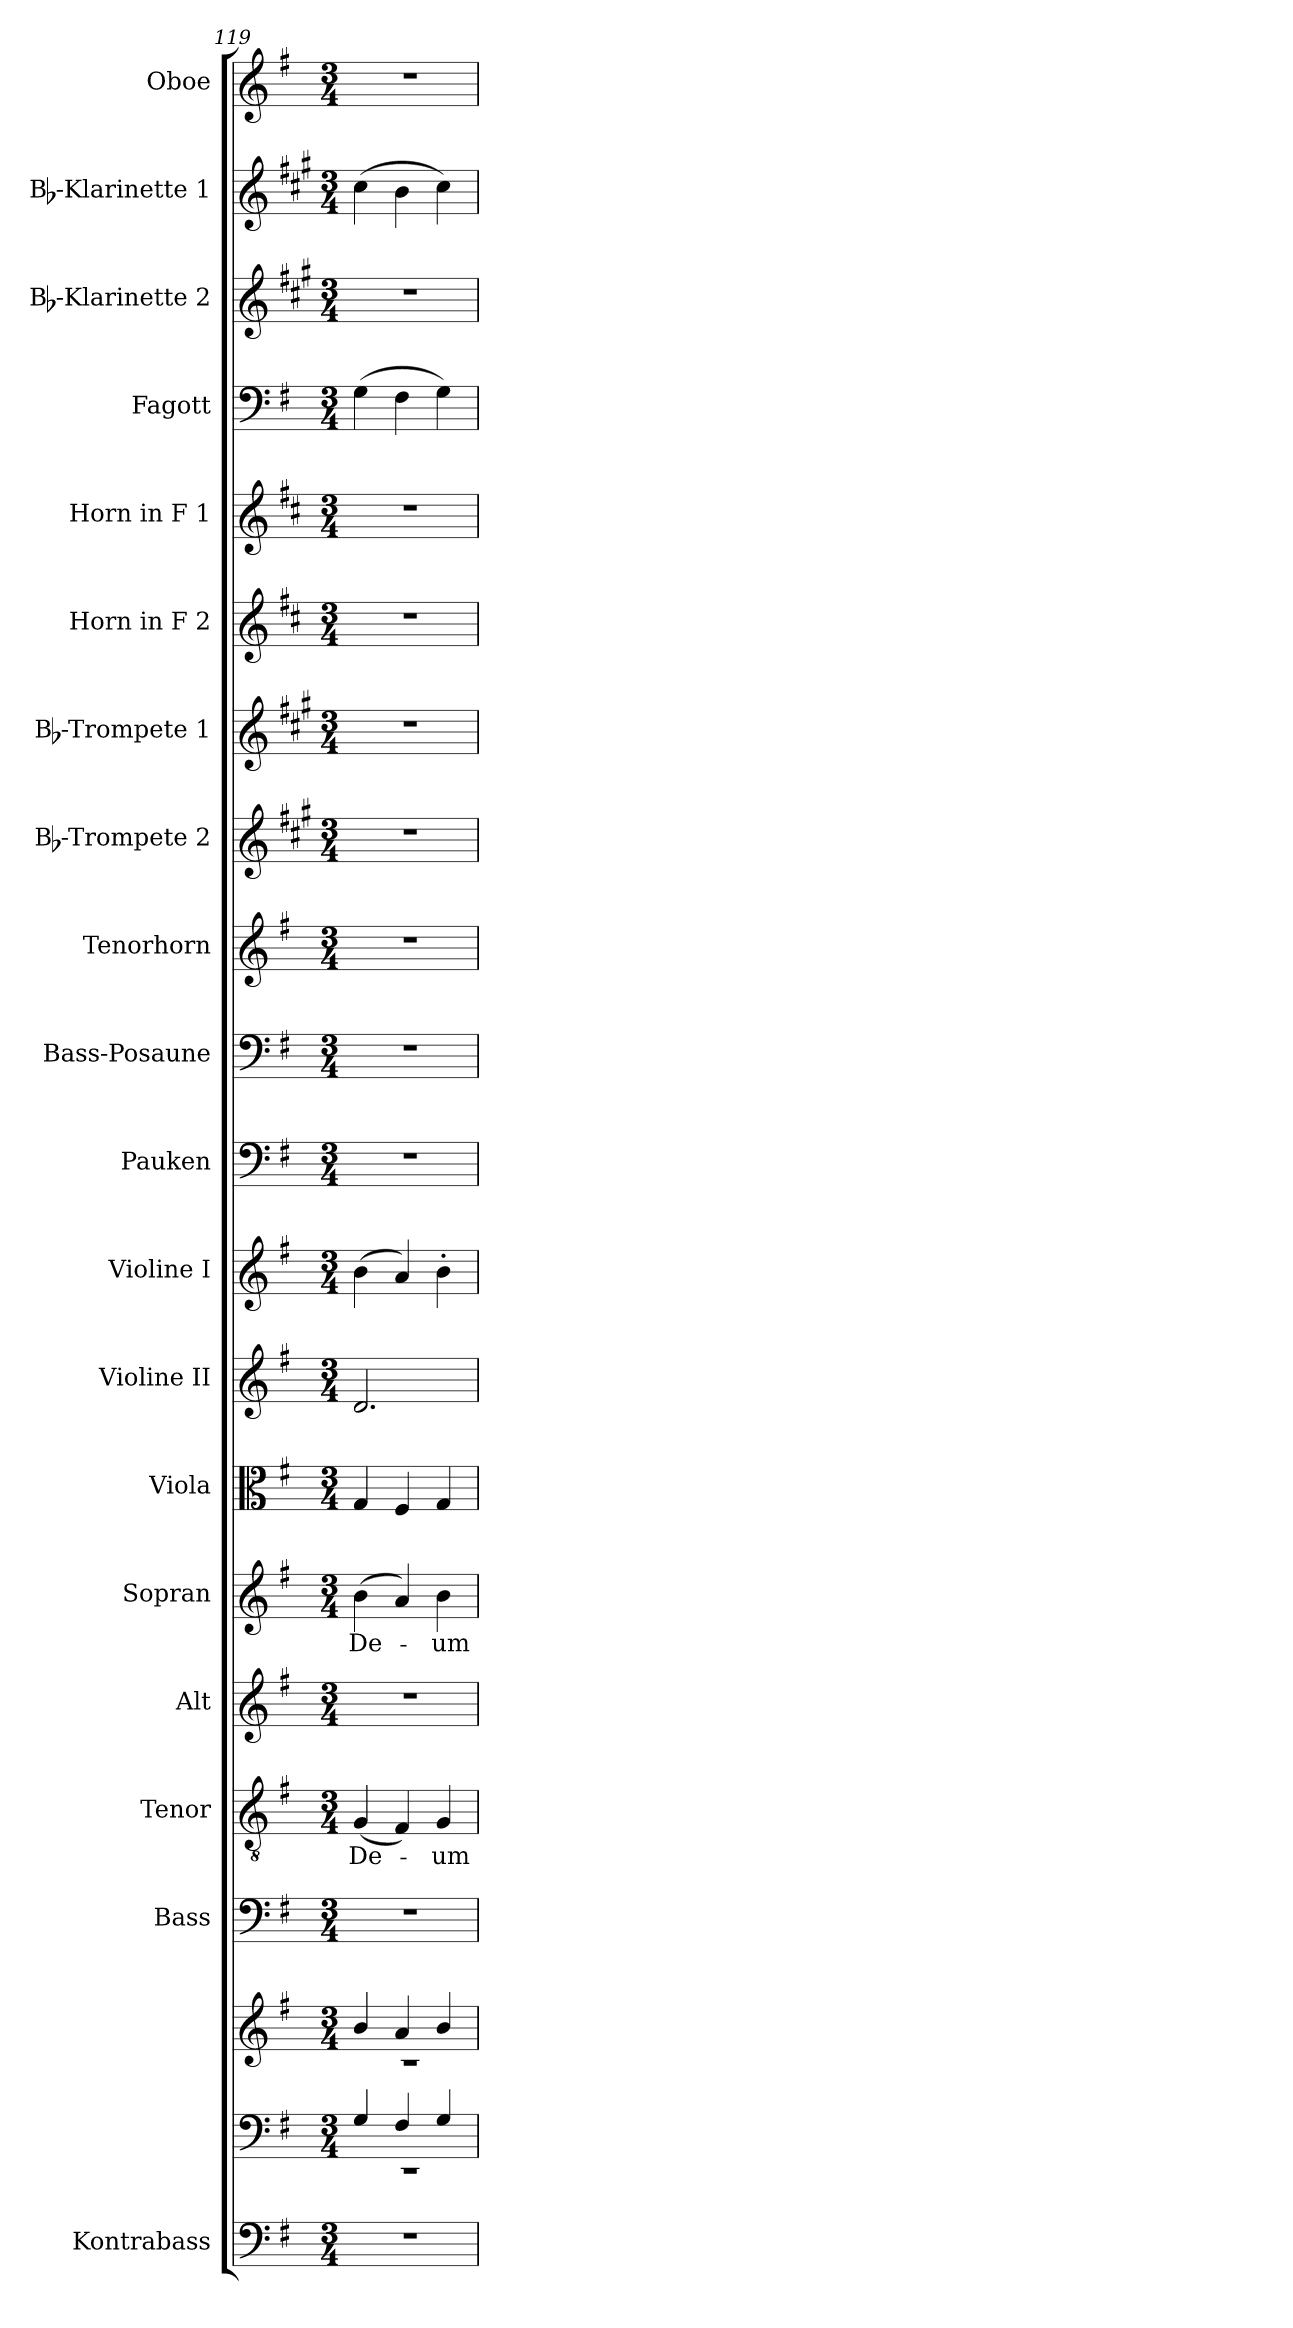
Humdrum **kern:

**kern	**kern	**kern	**kern	**kern	**text	**kern	**kern	**text	**kern	**kern	**kern	**kern	**kern	**kern	**kern	**kern	**kern	**kern	**kern	**kern	**kern	**kern
*part20	*part19	*part19	*part18	*part17	*part17	*part16	*part15	*part15	*part14	*part13	*part12	*part11	*part10	*part9	*part8	*part7	*part6	*part5	*part4	*part3	*part2	*part1
*staff21	*staff20	*staff19	*staff18	*staff17	*staff17	*staff16	*staff15	*staff15	*staff14	*staff13	*staff12	*staff11	*staff10	*staff9	*staff8	*staff7	*staff6	*staff5	*staff4	*staff3	*staff2	*staff1
*I"Kontrabass	*	*	*I"Bass	*I"Tenor	*	*I"Alt	*I"Sopran	*	*I"Viola	*I"Violine II	*I"Violine I	*I"Pauken	*I"Bass-Posaune	*I"Tenorhorn	*I"Bb-Trompete 2	*I"Bb-Trompete 1	*I"Horn in F 2	*I"Horn in F 1	*I"Fagott	*I"Bb-Klarinette 2	*I"Bb-Klarinette 1	*I"Oboe
*I'Kb.	*	*	*I'B.	*I'T.	*	*I'A.	*I'S.	*	*I'Vla.	*I'Vl. II	*I'Vl. I	*I'Pk.	*I'B. Pos.	*I'T. Hrn.	*I'Bb Trp. 2	*I'Bb Trp. 1	*	*	*I'Fg.	*I'Bb Kl. 2	*I'Bb Kl. 1	*I'Ob.
*clefF4	*clefF4	*clefG2	*clefF4	*clefGv2	*	*clefG2	*clefG2	*	*clefC3	*clefG2	*clefG2	*clefF4	*clefF4	*clefG2	*clefG2	*clefG2	*clefG2	*clefG2	*clefF4	*clefG2	*clefG2	*clefG2
*ITrd7c12	*	*	*	*	*	*	*	*	*	*	*	*	*	*ITrd8c14	*ITrd1c2	*ITrd1c2	*ITrd4c7	*ITrd4c7	*	*ITrd1c2	*ITrd1c2	*
*k[f#]	*k[f#]	*k[f#]	*k[f#]	*k[f#]	*	*k[f#]	*k[f#]	*	*k[f#]	*k[f#]	*k[f#]	*k[f#]	*k[f#]	*k[f#]	*k[f#]	*k[f#]	*k[f#]	*k[f#]	*k[f#]	*k[f#]	*k[f#]	*k[f#]
*G:	*G:	*G:	*G:	*G:	*	*G:	*G:	*	*G:	*G:	*G:	*G:	*G:	*G:	*G:	*G:	*G:	*G:	*G:	*G:	*G:	*G:
*M3/4	*M3/4	*M3/4	*M3/4	*M3/4	*	*M3/4	*M3/4	*	*M3/4	*M3/4	*M3/4	*M3/4	*M3/4	*M3/4	*M3/4	*M3/4	*M3/4	*M3/4	*M3/4	*M3/4	*M3/4	*M3/4
=119	=119	=119	=119	=119	=119	=119	=119	=119	=119	=119	=119	=119	=119	=119	=119	=119	=119	=119	=119	=119	=119	=119
*	*^	*^	*	*	*	*	*	*	*	*	*	*	*	*	*	*	*	*	*	*	*	*
!	!	!LO:N:vis=1	!	!LO:N:vis=1	!	!	!LO:LY:b	!	!	!LO:LY:b	!	!	!	!	!	!	!	!	!	!	!	!	!	!
2.r	4G/	2.rEE	4b/	2.rc	2.r	(<4G/	De-	2.r	(>4b\	De-	4G/	2.d/	(>4b\	2.r	2.r	2.r	2.r	2.r	2.r	2.r	(>4G\	2.r	(>4b\	2.r
.	4F#/	.	4a/	.	.	4F#/)	.	.	4a/)	.	4F#/	.	4a/)	.	.	.	.	.	.	.	4F#\	.	4a\	.
!	!	!	!	!	!	!	!LO:LY:b	!	!	!LO:LY:b	!	!	!	!	!	!	!	!	!	!	!	!	!	!
.	4G/	.	4b/	.	.	4G/	-um	.	4b\	-um	4G/	.	4b'>\	.	.	.	.	.	.	.	4G\)	.	4b\)	.
*	*v	*v	*	*	*	*	*	*	*	*	*	*	*	*	*	*	*	*	*	*	*	*	*	*
*	*	*v	*v	*	*	*	*	*	*	*	*	*	*	*	*	*	*	*	*	*	*	*	*
=	=	=	=	=	=	=	=	=	=	=	=	=	=	=	=	=	=	=	=	=	=	=
*-	*-	*-	*-	*-	*-	*-	*-	*-	*-	*-	*-	*-	*-	*-	*-	*-	*-	*-	*-	*-	*-	*-
